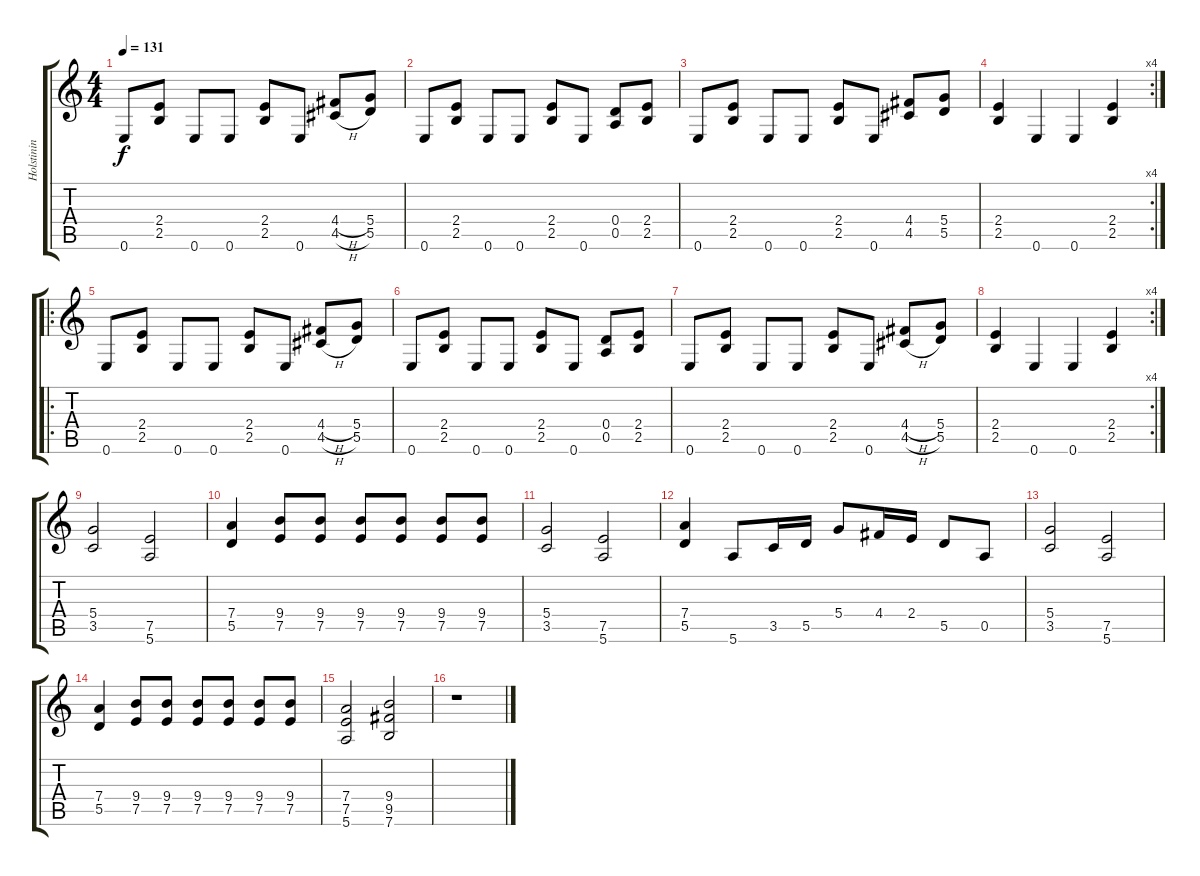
\track ("Holstinin" "Holstinin") {instrument overdrivenguitar}
\staff {score tabs}
\tuning (E4 B3 G3 D3 A2 E2) {hide}
\ts (4 4)
\tempo 131
\clef g2
\ks c
0.6.8{dy f instrument overdrivenguitar} (2.4 2.5).8 0.6.8 0.6.8 (2.4 2.5).8 0.6.8 (4.4{h} 4.5{h}).8 (5.4 5.5).8 |
0.6.8 (2.4 2.5).8 0.6.8 0.6.8 (2.4 2.5).8 0.6.8 (0.4 0.5).8 (2.4 2.5).8 |
0.6.8 (2.4 2.5).8 0.6.8 0.6.8 (2.4 2.5).8 0.6.8 (4.4 4.5).8 (5.4 5.5).8 |
\rc 4
(2.4 2.5).4 0.6.4 0.6.4 (2.4 2.5).4 |
\ro
0.6.8 (2.4 2.5).8 0.6.8 0.6.8 (2.4 2.5).8 0.6.8 (4.4{h} 4.5{h}).8 (5.4 5.5).8 |
0.6.8 (2.4 2.5).8 0.6.8 0.6.8 (2.4 2.5).8 0.6.8 (0.4 0.5).8 (2.4 2.5).8 |
0.6.8 (2.4 2.5).8 0.6.8 0.6.8 (2.4 2.5).8 0.6.8 (4.4{h} 4.5{h}).8 (5.4 5.5).8 |
\rc 4
(2.4 2.5).4 0.6.4 0.6.4 (2.4 2.5).4 |
(5.4 3.5).2 (7.5 5.6).2 |
(7.4 5.5).4 (9.4 7.5).8 (9.4 7.5).8 (9.4 7.5).8 (9.4 7.5).8 (9.4 7.5).8 (9.4 7.5).8 |
(5.4 3.5).2 (7.5 5.6).2 |
(7.4 5.5).4 5.6.8 3.5.16 5.5.16 5.4.8 4.4.16 2.4.16 5.5.8 0.5.8 |
(5.4 3.5).2 (7.5 5.6).2 |
(7.4 5.5).4 (9.4 7.5).8 (9.4 7.5).8 (9.4 7.5).8 (9.4 7.5).8 (9.4 7.5).8 (9.4 7.5).8 |
(7.4 7.5 5.6).2 (9.4 9.5 7.6).2 |
r.1
